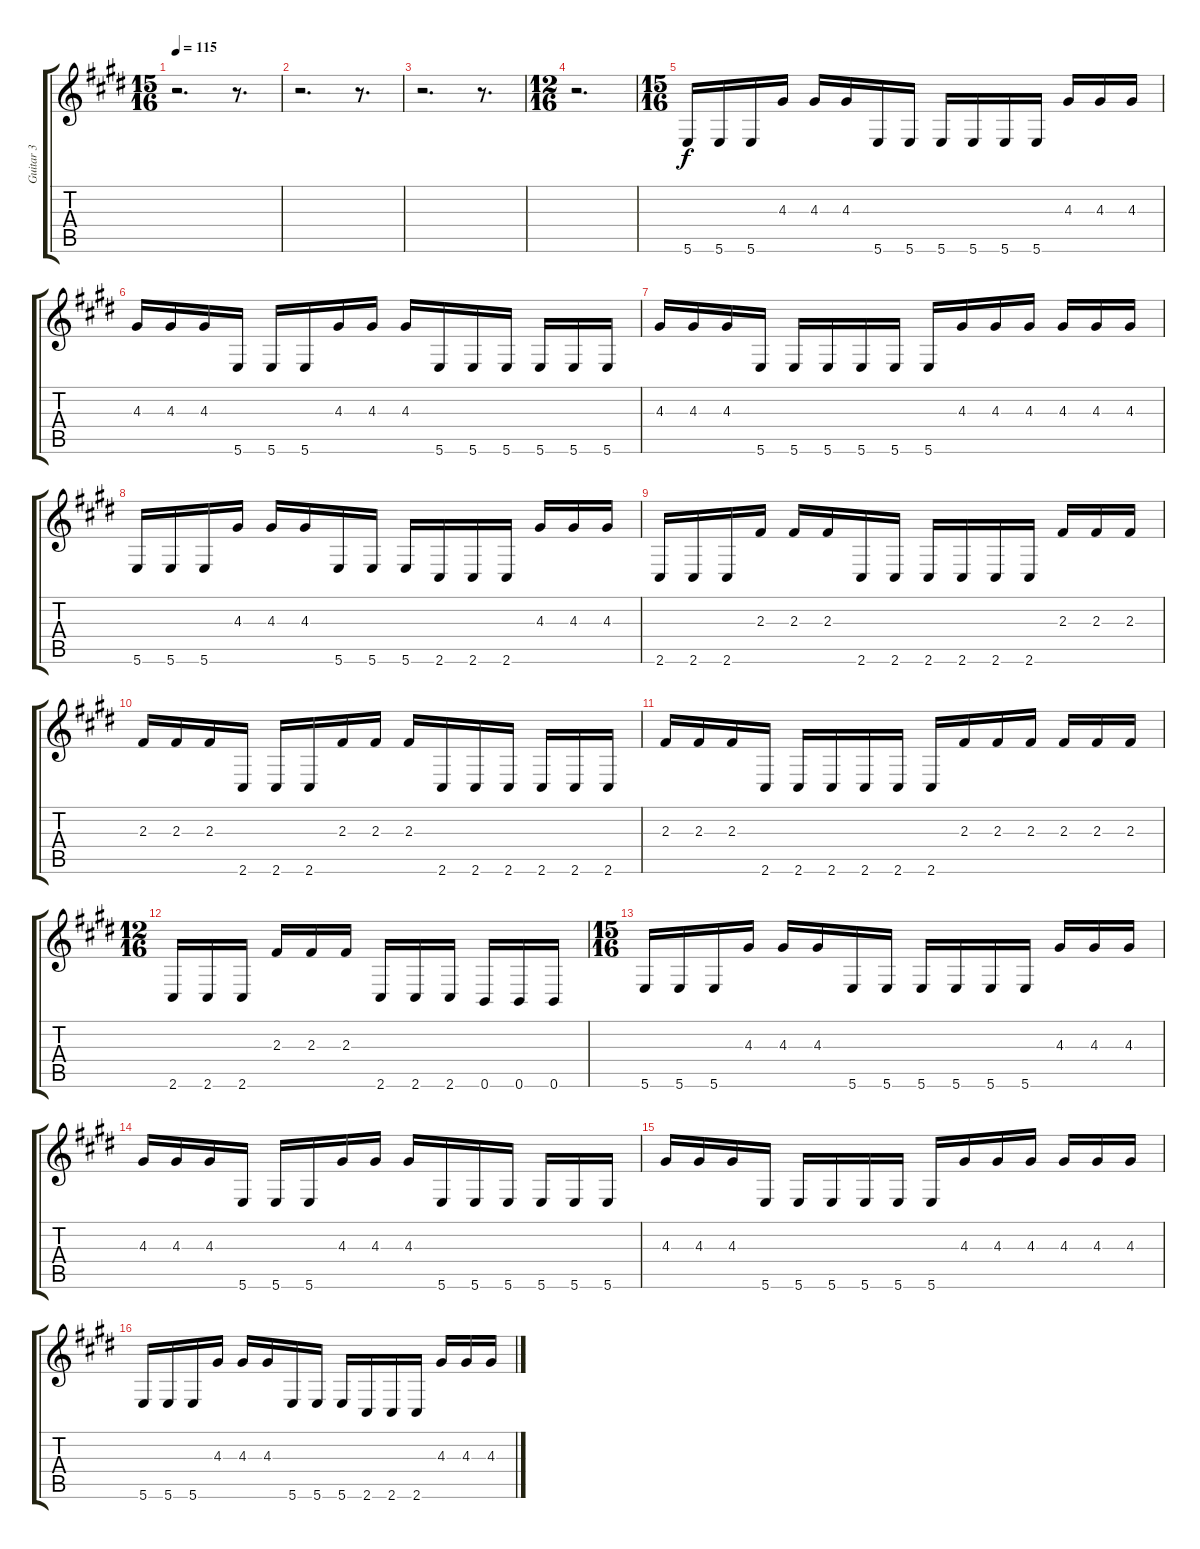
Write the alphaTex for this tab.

\track ("Guitar 3" "Guitar 3") {instrument overdrivenguitar}
\staff {score tabs}
\tuning (Db4 Ab3 E3 B2 Gb2 B1) {hide}
\ts (15 16)
\tempo 115
\clef g2
\ks e
r.2{d dy f} r.8{d} |
r.2{d} r.8{d} |
r.2{d} r.8{d} |
\ts (12 16)
r.2{d} |
\ts (15 16)
5.6.16 5.6.16 5.6.16 4.3.16 4.3.16 4.3.16 5.6.16 5.6.16 5.6.16 5.6.16 5.6.16 5.6.16 4.3.16 4.3.16 4.3.16 |
4.3.16 4.3.16 4.3.16 5.6.16 5.6.16 5.6.16 4.3.16 4.3.16 4.3.16 5.6.16 5.6.16 5.6.16 5.6.16 5.6.16 5.6.16 |
4.3.16 4.3.16 4.3.16 5.6.16 5.6.16 5.6.16 5.6.16 5.6.16 5.6.16 4.3.16 4.3.16 4.3.16 4.3.16 4.3.16 4.3.16 |
5.6.16 5.6.16 5.6.16 4.3.16 4.3.16 4.3.16 5.6.16 5.6.16 5.6.16 2.6.16 2.6.16 2.6.16 4.3.16 4.3.16 4.3.16 |
2.6.16 2.6.16 2.6.16 2.3.16 2.3.16 2.3.16 2.6.16 2.6.16 2.6.16 2.6.16 2.6.16 2.6.16 2.3.16 2.3.16 2.3.16 |
2.3.16 2.3.16 2.3.16 2.6.16 2.6.16 2.6.16 2.3.16 2.3.16 2.3.16 2.6.16 2.6.16 2.6.16 2.6.16 2.6.16 2.6.16 |
2.3.16 2.3.16 2.3.16 2.6.16 2.6.16 2.6.16 2.6.16 2.6.16 2.6.16 2.3.16 2.3.16 2.3.16 2.3.16 2.3.16 2.3.16 |
\ts (12 16)
2.6.16 2.6.16 2.6.16 2.3.16 2.3.16 2.3.16 2.6.16 2.6.16 2.6.16 0.6.16 0.6.16 0.6.16 |
\ts (15 16)
5.6.16 5.6.16 5.6.16 4.3.16 4.3.16 4.3.16 5.6.16 5.6.16 5.6.16 5.6.16 5.6.16 5.6.16 4.3.16 4.3.16 4.3.16 |
4.3.16 4.3.16 4.3.16 5.6.16 5.6.16 5.6.16 4.3.16 4.3.16 4.3.16 5.6.16 5.6.16 5.6.16 5.6.16 5.6.16 5.6.16 |
4.3.16 4.3.16 4.3.16 5.6.16 5.6.16 5.6.16 5.6.16 5.6.16 5.6.16 4.3.16 4.3.16 4.3.16 4.3.16 4.3.16 4.3.16 |
5.6.16 5.6.16 5.6.16 4.3.16 4.3.16 4.3.16 5.6.16 5.6.16 5.6.16 2.6.16 2.6.16 2.6.16 4.3.16 4.3.16 4.3.16
